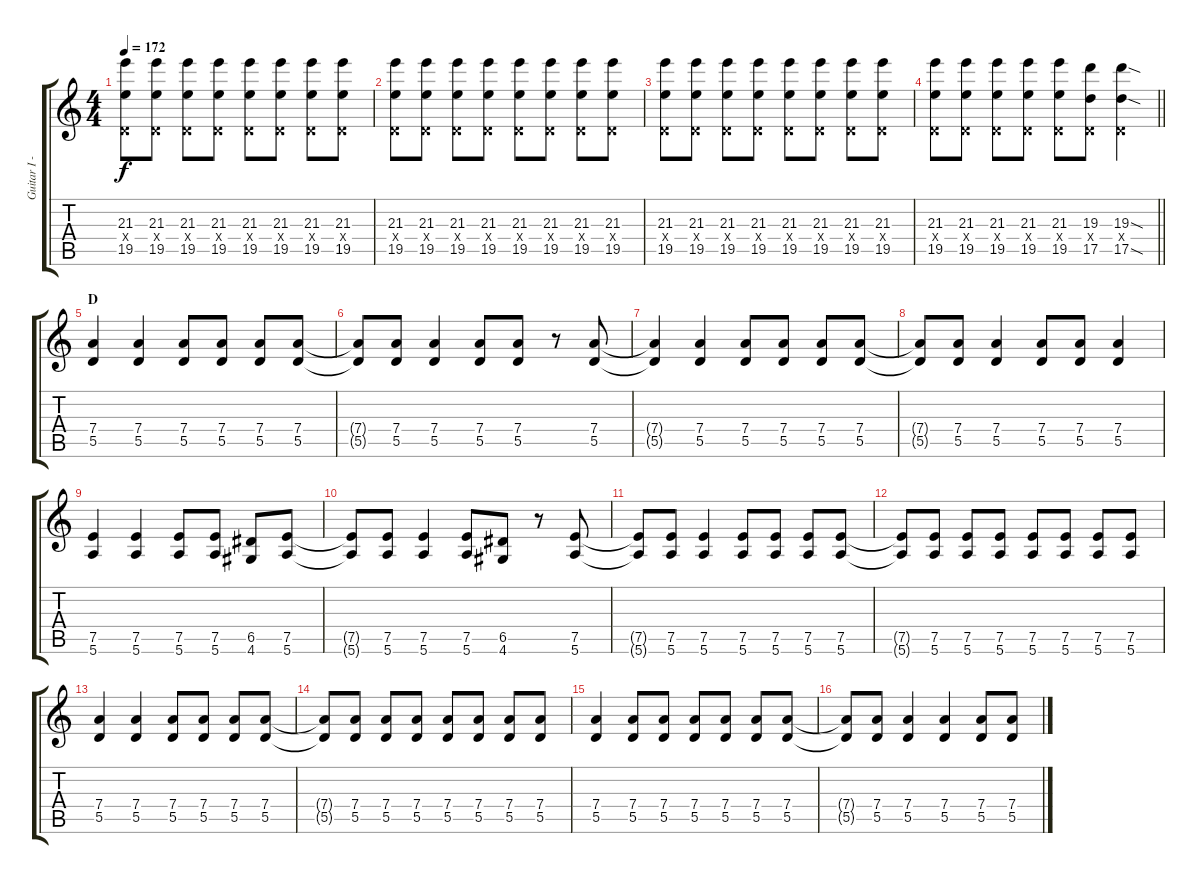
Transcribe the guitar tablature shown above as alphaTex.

\track ("Guitar I - Gotoh" "Guitar I -") {instrument distortionguitar}
\staff {score tabs}
\tuning (E4 B3 G3 D3 A2 E2) {hide}
\ts (4 4)
\tempo 172
\clef g2
\ks c
(21.3 0.4{x} 19.5).8{dy f} (21.3 0.4{x} 19.5).8 (21.3 0.4{x} 19.5).8 (21.3 0.4{x} 19.5).8 (21.3 0.4{x} 19.5).8 (21.3 0.4{x} 19.5).8 (21.3 0.4{x} 19.5).8 (21.3 0.4{x} 19.5).8 |
(21.3 0.4{x} 19.5).8 (21.3 0.4{x} 19.5).8 (21.3 0.4{x} 19.5).8 (21.3 0.4{x} 19.5).8 (21.3 0.4{x} 19.5).8 (21.3 0.4{x} 19.5).8 (21.3 0.4{x} 19.5).8 (21.3 0.4{x} 19.5).8 |
(21.3 0.4{x} 19.5).8 (21.3 0.4{x} 19.5).8 (21.3 0.4{x} 19.5).8 (21.3 0.4{x} 19.5).8 (21.3 0.4{x} 19.5).8 (21.3 0.4{x} 19.5).8 (21.3 0.4{x} 19.5).8 (21.3 0.4{x} 19.5).8 |
\barLineRight lightlight
(21.3 0.4{x} 19.5).8 (21.3 0.4{x} 19.5).8 (21.3 0.4{x} 19.5).8 (21.3 0.4{x} 19.5).8 (21.3 0.4{x} 19.5).8 (19.3 0.4{x} 17.5).8 (19.3{sod} 0.4{x} 17.5{sod}).4 |
\section ("" "D")
(7.4 5.5).4 (7.4 5.5).4 (7.4 5.5).8 (7.4 5.5).8 (7.4 5.5).8 (7.4 5.5).8 |
(7.4{t} 5.5{t}).8 (7.4 5.5).8 (7.4 5.5).4 (7.4 5.5).8 (7.4 5.5).8 r.8 (7.4 5.5).8 |
(7.4{t} 5.5{t}).4 (7.4 5.5).4 (7.4 5.5).8 (7.4 5.5).8 (7.4 5.5).8 (7.4 5.5).8 |
(7.4{t} 5.5{t}).8 (7.4 5.5).8 (7.4 5.5).4 (7.4 5.5).8 (7.4 5.5).8 (7.4 5.5).4 |
(7.5 5.6).4 (7.5 5.6).4 (7.5 5.6).8 (7.5 5.6).8 (6.5 4.6).8 (7.5 5.6).8 |
(7.5{t} 5.6{t}).8 (7.5 5.6).8 (7.5 5.6).4 (7.5 5.6).8 (6.5 4.6).8 r.8 (7.5 5.6).8 |
(7.5{t} 5.6{t}).8 (7.5 5.6).8 (7.5 5.6).4 (7.5 5.6).8 (7.5 5.6).8 (7.5 5.6).8 (7.5 5.6).8 |
(7.5{t} 5.6{t}).8 (7.5 5.6).8 (7.5 5.6).8 (7.5 5.6).8 (7.5 5.6).8 (7.5 5.6).8 (7.5 5.6).8 (7.5 5.6).8 |
(7.4 5.5).4 (7.4 5.5).4 (7.4 5.5).8 (7.4 5.5).8 (7.4 5.5).8 (7.4 5.5).8 |
(7.4{t} 5.5{t}).8 (7.4 5.5).8 (7.4 5.5).8 (7.4 5.5).8 (7.4 5.5).8 (7.4 5.5).8 (7.4 5.5).8 (7.4 5.5).8 |
(7.4 5.5).4 (7.4 5.5).8 (7.4 5.5).8 (7.4 5.5).8 (7.4 5.5).8 (7.4 5.5).8 (7.4 5.5).8 |
(7.4{t} 5.5{t}).8 (7.4 5.5).8 (7.4 5.5).4 (7.4 5.5).4 (7.4 5.5).8 (7.4 5.5).8
